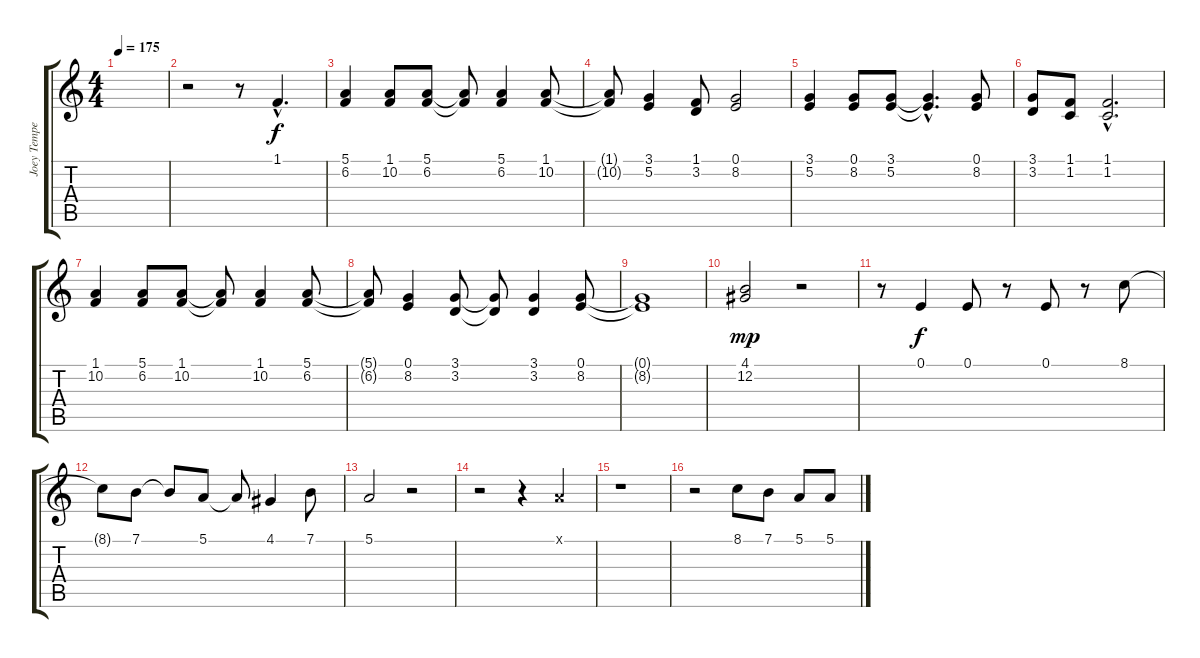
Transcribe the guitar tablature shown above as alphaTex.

\track ("Joey Tempest" "Joey Tempe") {instrument lead6voice}
\staff {score tabs}
\tuning (E4 B3 G3 D3 A2 E2) {hide}
\ts (4 4)
\tempo 175
\clef g2
\ks c
|
r.2 r.8 1.1{hac}.4{d} |
(5.1 6.2).4 (1.1 10.2).8 (5.1 6.2).8 (5.1{t} 6.2{t}).8 (5.1 6.2).4 (1.1 10.2).8 |
(1.1{t} 10.2{t}).8 (3.1 5.2).4 (1.1 3.2).8 (0.1 8.2).2 |
(3.1 5.2).4 (0.1 8.2).8 (3.1 5.2).8 (3.1{hac t} 5.2{hac t}).4{d} (0.1 8.2).8 |
(3.1 3.2).8 (1.1 1.2).8 (1.1{hac} 1.2{hac}).2{d} |
(1.1 10.2).4 (5.1 6.2).8 (1.1 10.2).8 (1.1{t} 10.2{t}).8 (1.1 10.2).4 (5.1 6.2).8 |
(5.1{t} 6.2{t}).8 (0.1 8.2).4 (3.1 3.2).8 (3.1{t} 3.2{t}).8 (3.1 3.2).4 (0.1 8.2).8 |
(0.1{t} 8.2{t}).1 |
(4.1 12.2).2{dy mp} r.2 |
r.8 0.1.4{dy f} 0.1.8 r.8 0.1.8 r.8 8.1.8 |
8.1{t}.8 7.1.8 7.1{t}.8 5.1.8 5.1{t}.8 4.1.4 7.1.8 |
5.1.2 r.2 |
r.2 r.4 5.1{x}.4 |
r.1 |
r.2 8.1.8 7.1.8 5.1.8 5.1.8
